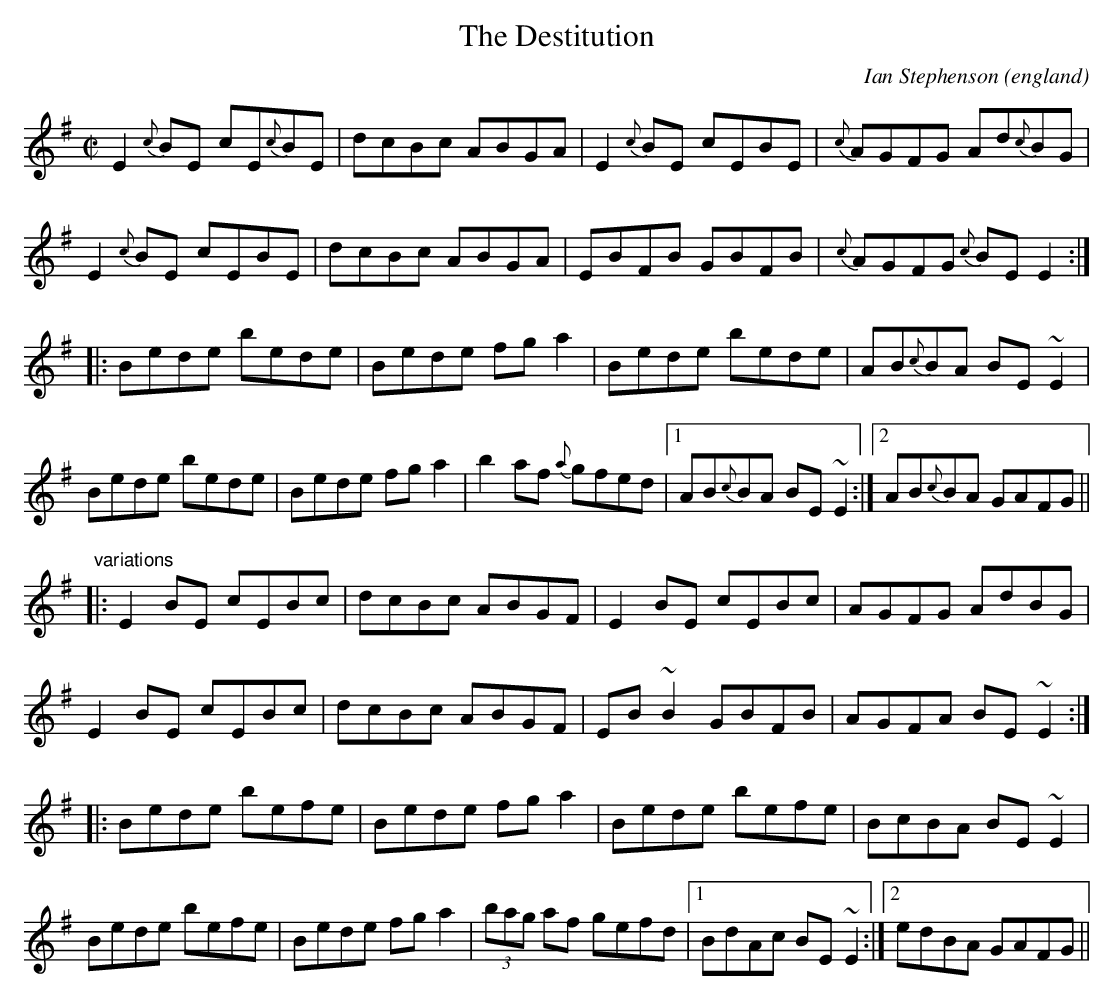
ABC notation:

X:1
T:Destitution, The
O:england
C:Ian Stephenson
M:C|
K:Em
E2{c}BE cE{c}BE|dcBc ABGA|E2{c}BE cEBE|{c}AGFG Ad{c}BG|
E2{c}BE cEBE|dcBc ABGA|EBFB GBFB|{c}AGFG {c}BEE2:|
|:Bede bede|Bede fga2|Bede bede|AB{c}BA BE~E2|
Bede bede|Bede fga2|b2af {a}gfed|1 AB{c}BA BE~E2:|2 AB{c}BA GAFG||
"variations"
|:E2BE cEBc|dcBc ABGF|E2BE cEBc|AGFG AdBG|
E2BE cEBc|dcBc ABGF|EB~B2 GBFB|AGFA BE~E2:|
|:Bede befe|Bede fga2|Bede befe|BcBA BE~E2|
Bede befe|Bede fga2|(3bag af gefd|1 BdAc BE~E2:|2 edBA GAFG||
